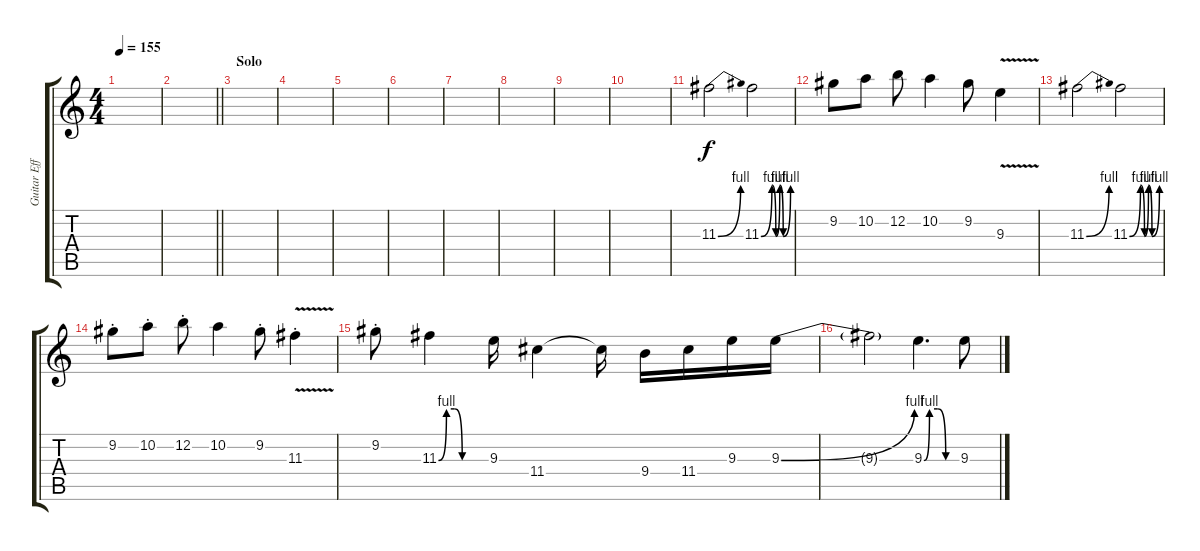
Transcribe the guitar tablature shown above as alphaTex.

\track ("Guitar Effect Solo" "Guitar Eff") {instrument distortionguitar}
\staff {score tabs}
\tuning (E4 B3 G3 D3 A2 E2) {hide}
\ts (4 4)
\tempo 155
\clef g2
\ks c
|
\barLineRight lightlight
|
\section ("" "Solo")
|
|
|
|
|
|
|
|
11.3{be (bend 0 0 60 4)}.2 11.3{be (custom 0 0 22 4 30 0 38 4 45 0 60 4)}.2 |
9.2.8 10.2.8 12.2.8 10.2.4 9.2.8 9.3{v}.4 |
11.3{be (bend 0 0 60 4)}.2 11.3{be (custom 0 0 22 4 30 0 38 4 45 0 60 4)}.2 |
9.2{st}.8 10.2{st}.8 12.2{st}.8 10.2.4 9.2{st}.8 11.3{v st}.4 |
9.2{st}.8 11.3{be (custom 0 0 10 4 20 4 30 0 60 0)}.4 9.3.16 11.4.4 11.4{t}.16 9.4.16 11.4.16 9.3.16 9.3{be (bend 0 0 60 4)}.16 |
9.3{t}.2 9.3{be (custom 0 0 10 4 25 4 40 0 60 0)}.4{d} 9.3.8
